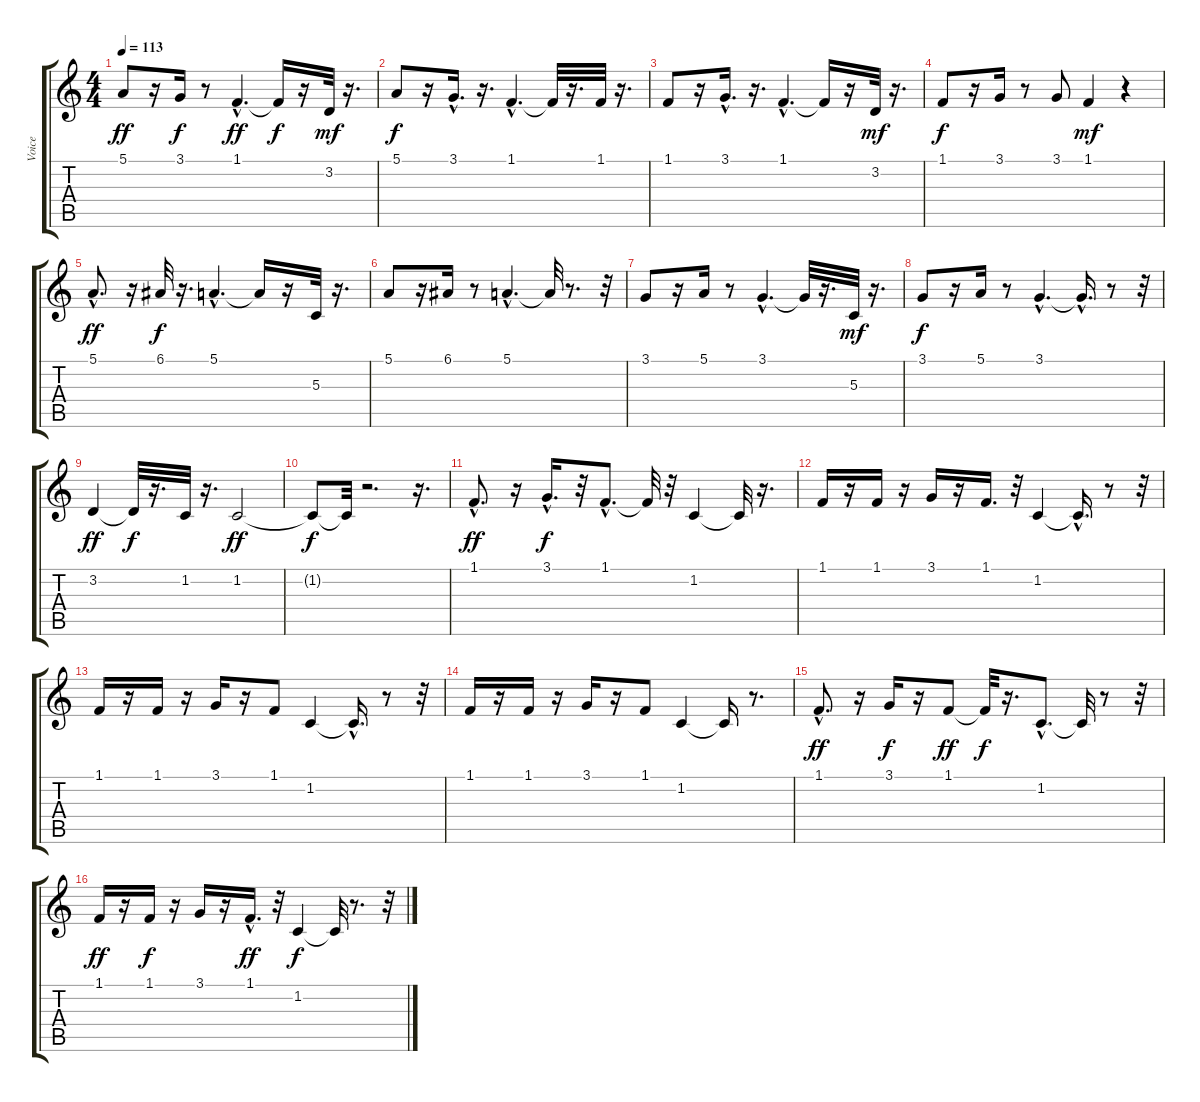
\track ("Voice" "Voice") {instrument lead6voice}
\staff {score tabs}
\tuning (E4 B3 G3 D3 A2 E2) {hide}
\ts (4 4)
\tempo 113
\clef g2
\ks c
5.1.8{dy ff} r.16 3.1.16{dy f} r.8 1.1{hac}.4{d dy ff} 1.1{t}.16{dy f} r.16 3.2.32{dy mf} r.16{d} |
5.1.8{dy f} r.16 3.1{hac}.16{d} r.16{d} 1.1{hac}.4{d} 1.1{t}.32 r.16{d} 1.1.32 r.16{d} |
1.1.8 r.16 3.1{hac}.16{d} r.16{d} 1.1{hac}.4{d} 1.1{t}.16 r.16 3.2.32{dy mf} r.16{d} |
1.1.8{dy f} r.16 3.1.16 r.8 3.1.8 1.1.4{dy mf} r.4 |
5.1{hac}.8{d dy ff} r.16 6.1.32{dy f} r.16{d} 5.1{hac}.4{d} 5.1{t}.16 r.16 5.3.32 r.16{d} |
5.1.8 r.16 6.1.16 r.8 5.1{hac}.4{d} 5.1{t}.32 r.8{d} r.32 |
3.1.8 r.16 5.1.16 r.8 3.1{hac}.4{d} 3.1{t}.32 r.16{d} 5.3.32{dy mf} r.16{d} |
3.1.8{dy f} r.16 5.1.16 r.8 3.1{hac}.4{d} 3.1{hac t}.16{d} r.8 r.32 |
3.2.4{dy ff} 3.2{t}.32{dy f} r.16{d} 1.2.32 r.16{d} 1.2.2{dy ff} |
1.2{t}.8{dy f} 1.2{t}.32 r.2{d} r.16{d} |
1.1{hac}.8{d dy ff} r.16 3.1{hac}.16{d dy f} r.32 1.1{hac}.8{d} 1.1{t}.32 r.32 1.2.4 1.2{t}.32 r.16{d} |
1.1.16 r.16 1.1.16 r.16 3.1.16 r.16 1.1.16{d} r.32 1.2.4 1.2{hac t}.16{d} r.8 r.32 |
1.1.16 r.16 1.1.16 r.16 3.1.16 r.16 1.1.8 1.2.4 1.2{hac t}.16{d} r.8 r.32 |
1.1.16 r.16 1.1.16 r.16 3.1.16 r.16 1.1.8 1.2.4 1.2{t}.16 r.8{d} |
1.1{hac}.8{d dy ff} r.16 3.1.16{dy f} r.16 1.1.8{dy ff} 1.1{t}.32{dy f} r.16{d} 1.2{hac}.8{d} 1.2{t}.32 r.8 r.32 |
1.1.16{dy ff} r.16 1.1.16{dy f} r.16 3.1.16 r.16 1.1{hac}.16{d dy ff} r.32 1.2.4{dy f} 1.2{t}.32 r.8{d} r.32
